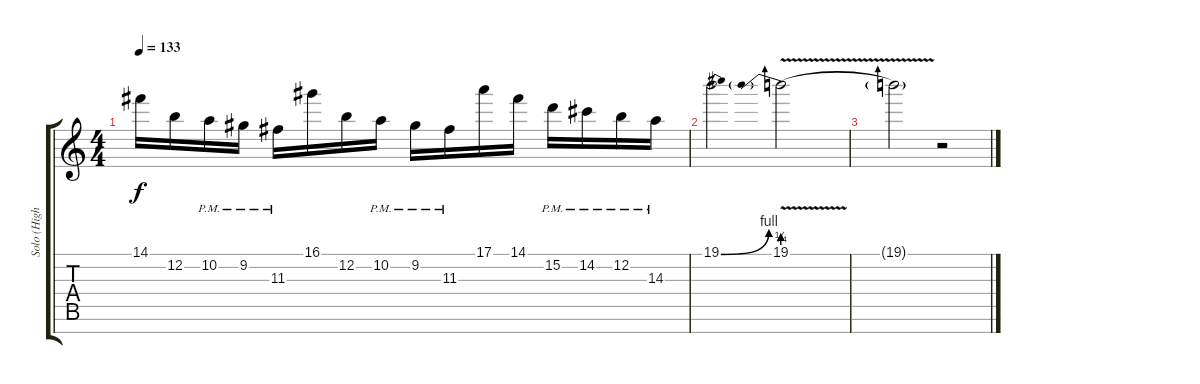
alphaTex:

\track ("Solo (High 7)" "Solo (High") {instrument overdrivenguitar}
\staff {score tabs}
\tuning (E4 B3 G3 D3 A2 E2 B1) {hide}
\ts (4 4)
\tempo 133
\clef g2
\ks c
14.1.16{dy f} 12.2.16 10.2{pm}.16 9.2{pm}.16 11.3{pm}.16 16.1.16 12.2.16 10.2{pm}.16 9.2{pm}.16 11.3{pm}.16 17.1.16 14.1.16 15.2{pm}.16 14.2{pm}.16 12.2{pm}.16 14.3{pm}.16 |
19.1{be (bend 0 0 60 4)}.2 19.1{be (prebend 0 1 60 1) v}.2{volume 0} |
19.1{t}.2 r.2
